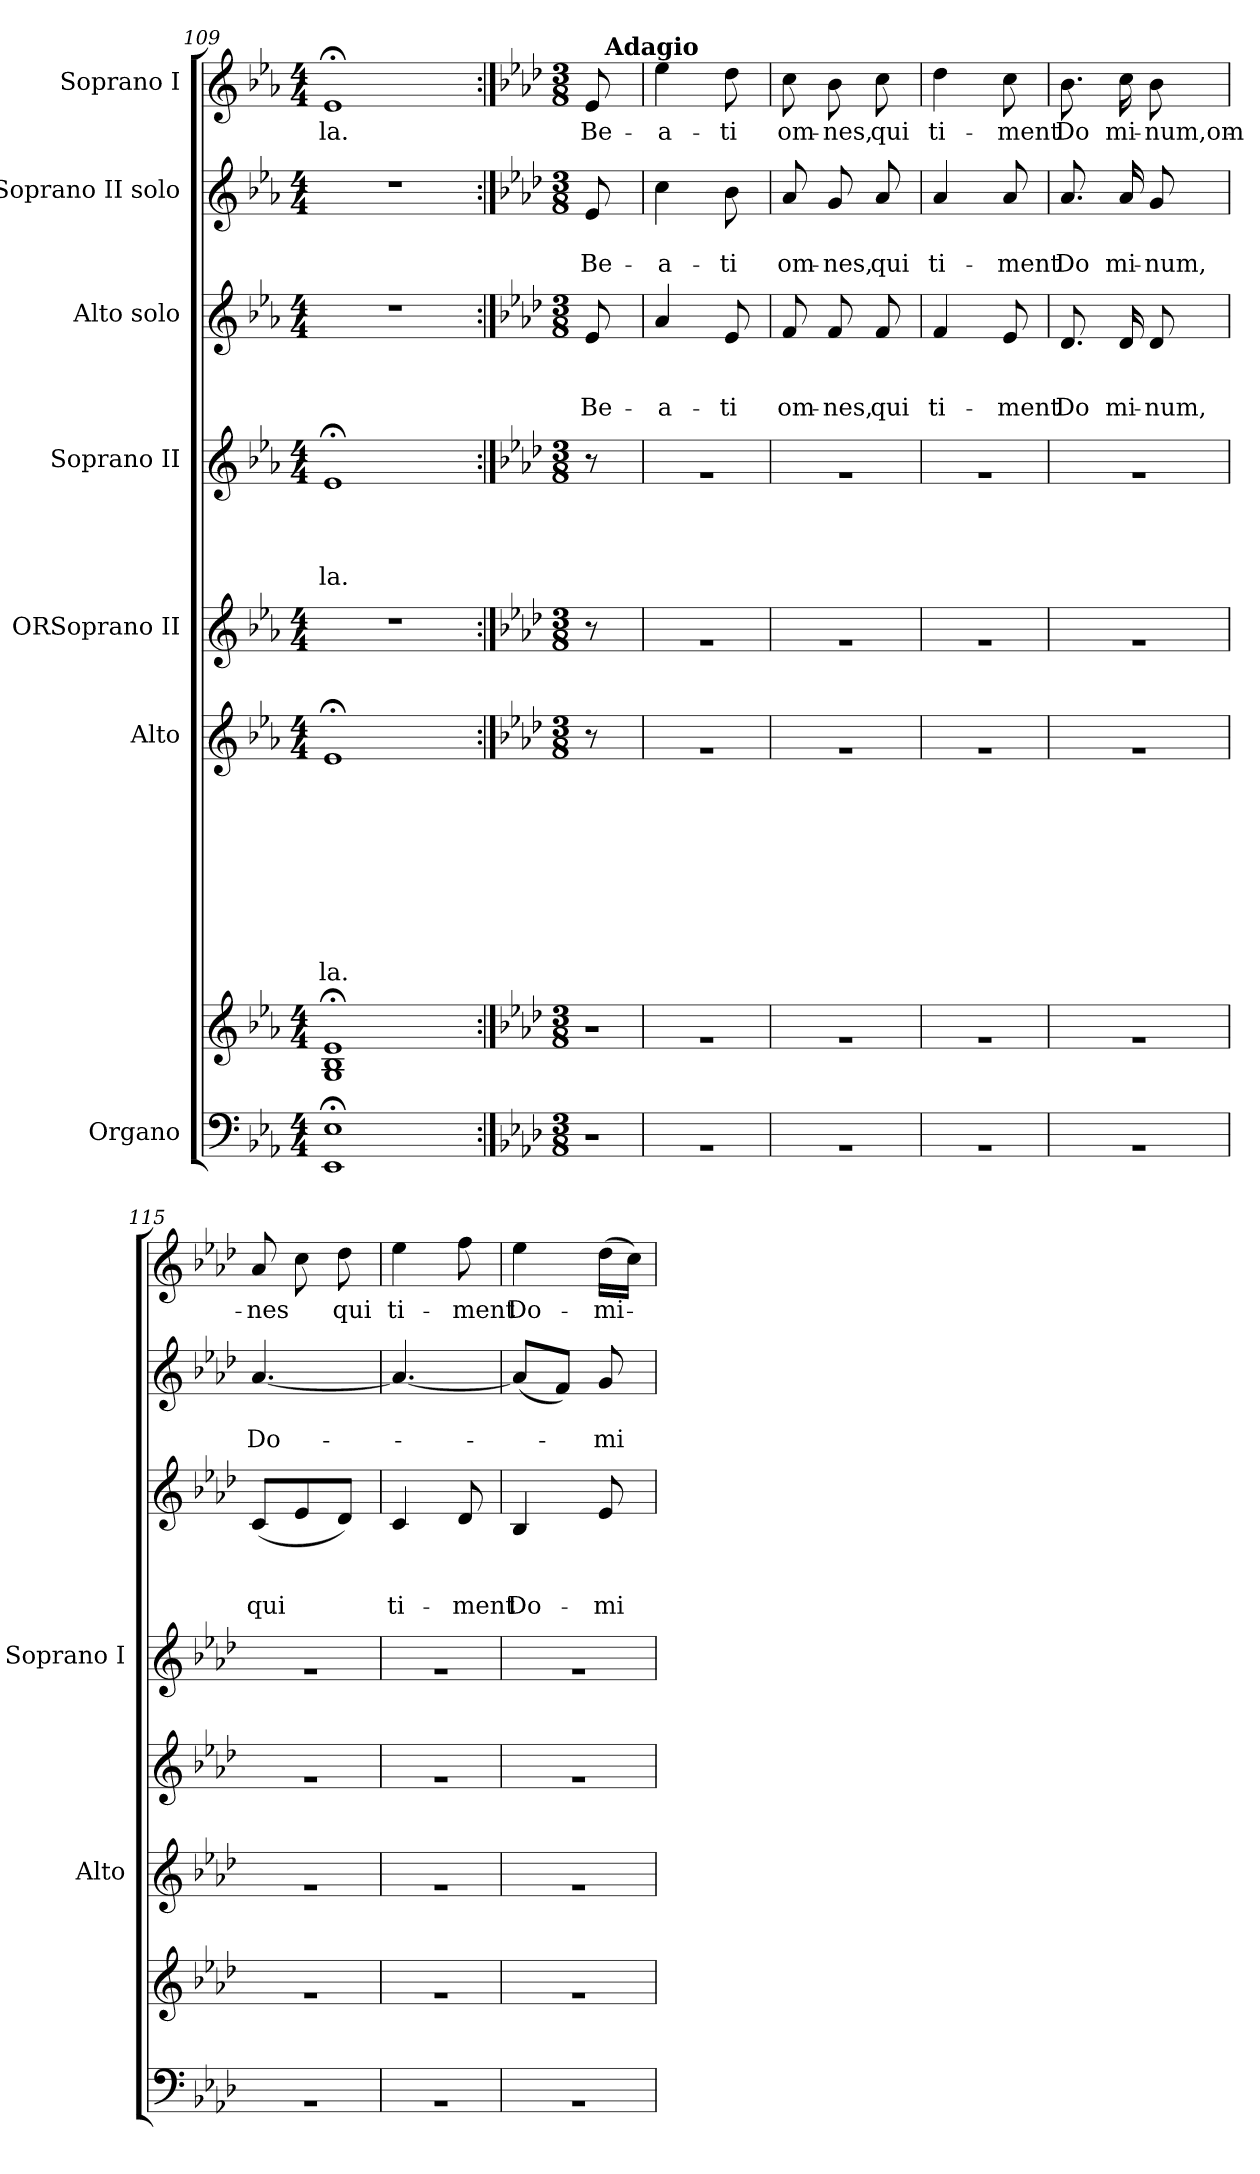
**kern	**kern	**kern	**text	**text	**text	**text	**text	**text	**text	**text	**text	**kern	**kern	**text	**text	**text	**text	**kern	**text	**text	**text	**kern	**text	**text	**kern	**text
*part7	*part7	*part6	*part6	*part6	*part6	*part6	*part6	*part6	*part6	*part6	*part6	*part5	*part4	*part4	*part4	*part4	*part4	*part3	*part3	*part3	*part3	*part2	*part2	*part2	*part1	*part1
*staff8	*staff7	*staff6	*staff6	*staff6	*staff6	*staff6	*staff6	*staff6	*staff6	*staff6	*staff6	*staff5	*staff4	*staff4	*staff4	*staff4	*staff4	*staff3	*staff3	*staff3	*staff3	*staff2	*staff2	*staff2	*staff1	*staff1
*I"Organo	*	*I"Alto	*	*	*	*	*	*	*	*	*	*I"ORSoprano II	*I"Soprano II	*	*	*	*	*I"Alto solo	*	*	*	*I"Soprano II solo	*	*	*I"Soprano I	*
*	*	*I'Alto	*	*	*	*	*	*	*	*	*	*	*I'Soprano I	*	*	*	*	*	*	*	*	*	*	*	*	*
*clefF4	*clefG2	*clefG2	*	*	*	*	*	*	*	*	*	*clefG2	*clefG2	*	*	*	*	*clefG2	*	*	*	*clefG2	*	*	*clefG2	*
*k[b-e-a-]	*k[b-e-a-]	*k[b-e-a-]	*	*	*	*	*	*	*	*	*	*k[b-e-a-]	*k[b-e-a-]	*	*	*	*	*k[b-e-a-]	*	*	*	*k[b-e-a-]	*	*	*k[b-e-a-]	*
*E-:	*E-:	*E-:	*	*	*	*	*	*	*	*	*	*E-:	*E-:	*	*	*	*	*E-:	*	*	*	*E-:	*	*	*E-:	*
*M4/4	*M4/4	*M4/4	*	*	*	*	*	*	*	*	*	*M4/4	*M4/4	*	*	*	*	*M4/4	*	*	*	*M4/4	*	*	*M4/4	*
=109	=109	=109	=109	=109	=109	=109	=109	=109	=109	=109	=109	=109	=109	=109	=109	=109	=109	=109	=109	=109	=109	=109	=109	=109	=109	=109
!	!	!	!	!	!	!	!	!	!	!	!LO:LY:b	!	!	!	!	!	!LO:LY:b	!	!	!	!	!	!	!	!	!LO:LY:b
1EE-; 1E-;	1G; 1B-; 1e-;	1e-;	.	.	.	.	.	.	.	.	-la.	1r	1e-;	.	.	.	-la.	1r	.	.	.	1r	.	.	1e-;	-la.
!!LO:PB:g=z
=110:|!	=110:|!	=110:|!	=110:|!	=110:|!	=110:|!	=110:|!	=110:|!	=110:|!	=110:|!	=110:|!	=110:|!	=110:|!	=110:|!	=110:|!	=110:|!	=110:|!	=110:|!	=110:|!	=110:|!	=110:|!	=110:|!	=110:|!	=110:|!	=110:|!	=110:|!	=110:|!
*k[b-e-a-d-]	*k[b-e-a-d-]	*k[b-e-a-d-]	*	*	*	*	*	*	*	*	*	*k[b-e-a-d-]	*k[b-e-a-d-]	*	*	*	*	*k[b-e-a-d-]	*	*	*	*k[b-e-a-d-]	*	*	*k[b-e-a-d-]	*
*A-:	*A-:	*A-:	*	*	*	*	*	*	*	*	*	*A-:	*A-:	*	*	*	*	*A-:	*	*	*	*A-:	*	*	*A-:	*
*M3/8	*M3/8	*M3/8	*	*	*	*	*	*	*	*	*	*M3/8	*M3/8	*	*	*	*	*M3/8	*	*	*	*M3/8	*	*	*M3/8	*
!LO:N:vis=1	!LO:N:vis=1	!	!	!	!	!	!	!	!	!	!	!	!	!	!	!	!	!	!	!	!LO:LY:b	!	!	!LO:LY:b	!	!LO:LY:b
*	*	*	*	*	*	*	*	*	*	*	*	*	*	*	*	*	*	*	*	*	*	*	*	*	*^	*
8rC	8ra	8r	.	.	.	.	.	.	.	.	.	8r	8r	.	.	.	.	8e-/	.	.	Be-	8e-/	.	Be-	8e-/	32ryy	Be-
!	!	!	!	!	!	!	!	!	!	!	!	!	!	!	!	!	!	!	!	!	!	!	!	!	!	!LO:TX:a:B:t=Adagio	!
.	.	.	.	.	.	.	.	.	.	.	.	.	.	.	.	.	.	.	.	.	.	.	.	.	.	16.ryy	.
=111	=111	=111	=111	=111	=111	=111	=111	=111	=111	=111	=111	=111	=111	=111	=111	=111	=111	=111	=111	=111	=111	=111	=111	=111	=111	=111	=111
!LO:N:vis=1	!LO:N:vis=1	!LO:N:vis=1	!	!	!	!	!	!	!	!	!	!LO:N:vis=1	!LO:N:vis=1	!	!	!	!	!	!	!	!LO:LY:b	!	!	!LO:LY:b	!	!	!LO:LY:b
*	*	*	*	*	*	*	*	*	*	*	*	*	*	*	*	*	*	*	*	*	*	*	*	*	*v	*v	*
4.rC	4.ra	4.ra	.	.	.	.	.	.	.	.	.	4.ra	4.ra	.	.	.	.	4a-/	.	.	-a-	4cc\	.	-a-	4ee-\	-a-
!	!	!	!	!	!	!	!	!	!	!	!	!	!	!	!	!	!	!	!	!	!LO:LY:b	!	!	!LO:LY:b	!	!LO:LY:b
.	.	.	.	.	.	.	.	.	.	.	.	.	.	.	.	.	.	8e-/	.	.	-ti	8b-\	.	-ti	8dd-\	-ti
=112	=112	=112	=112	=112	=112	=112	=112	=112	=112	=112	=112	=112	=112	=112	=112	=112	=112	=112	=112	=112	=112	=112	=112	=112	=112	=112
!LO:N:vis=1	!LO:N:vis=1	!LO:N:vis=1	!	!	!	!	!	!	!	!	!	!LO:N:vis=1	!LO:N:vis=1	!	!	!	!	!	!	!	!LO:LY:b	!	!	!LO:LY:b	!	!LO:LY:b
4.rC	4.ra	4.ra	.	.	.	.	.	.	.	.	.	4.ra	4.ra	.	.	.	.	8f/	.	.	om-	8a-/	.	om-	8cc\	om-
!	!	!	!	!	!	!	!	!	!	!	!	!	!	!	!	!	!	!	!	!	!LO:LY:b	!	!	!LO:LY:b	!	!LO:LY:b
.	.	.	.	.	.	.	.	.	.	.	.	.	.	.	.	.	.	8f/	.	.	-nes,	8g/	.	-nes,	8b-\	-nes,
!	!	!	!	!	!	!	!	!	!	!	!	!	!	!	!	!	!	!	!	!	!LO:LY:b	!	!	!LO:LY:b	!	!LO:LY:b
.	.	.	.	.	.	.	.	.	.	.	.	.	.	.	.	.	.	8f/	.	.	qui	8a-/	.	qui	8cc\	qui
=113	=113	=113	=113	=113	=113	=113	=113	=113	=113	=113	=113	=113	=113	=113	=113	=113	=113	=113	=113	=113	=113	=113	=113	=113	=113	=113
!LO:N:vis=1	!LO:N:vis=1	!LO:N:vis=1	!	!	!	!	!	!	!	!	!	!LO:N:vis=1	!LO:N:vis=1	!	!	!	!	!	!	!	!LO:LY:b	!	!	!LO:LY:b	!	!LO:LY:b
4.rC	4.ra	4.ra	.	.	.	.	.	.	.	.	.	4.ra	4.ra	.	.	.	.	4f/	.	.	ti-	4a-/	.	ti-	4dd-\	ti-
!	!	!	!	!	!	!	!	!	!	!	!	!	!	!	!	!	!	!	!	!	!LO:LY:b	!	!	!LO:LY:b	!	!LO:LY:b
.	.	.	.	.	.	.	.	.	.	.	.	.	.	.	.	.	.	8e-/	.	.	-ment	8a-/	.	-ment	8cc\	-ment
=114	=114	=114	=114	=114	=114	=114	=114	=114	=114	=114	=114	=114	=114	=114	=114	=114	=114	=114	=114	=114	=114	=114	=114	=114	=114	=114
!LO:N:vis=1	!LO:N:vis=1	!LO:N:vis=1	!	!	!	!	!	!	!	!	!	!LO:N:vis=1	!LO:N:vis=1	!	!	!	!	!	!	!	!LO:LY:b	!	!	!LO:LY:b	!	!LO:LY:b
4.rC	4.ra	4.ra	.	.	.	.	.	.	.	.	.	4.ra	4.ra	.	.	.	.	8.d-/	.	.	Do	8.a-/	.	Do	8.b-\	Do
!	!	!	!	!	!	!	!	!	!	!	!	!	!	!	!	!	!	!	!	!	!LO:LY:b	!	!	!LO:LY:b	!	!LO:LY:b
.	.	.	.	.	.	.	.	.	.	.	.	.	.	.	.	.	.	16d-/	.	.	mi-	16a-/	.	mi-	16cc\	mi-
!	!	!	!	!	!	!	!	!	!	!	!	!	!	!	!	!	!	!	!	!	!LO:LY:b	!	!	!LO:LY:b	!	!LO:LY:b
.	.	.	.	.	.	.	.	.	.	.	.	.	.	.	.	.	.	8d-/	.	.	-num,	8g/	.	-num,	8b-\	-num,om-
=115	=115	=115	=115	=115	=115	=115	=115	=115	=115	=115	=115	=115	=115	=115	=115	=115	=115	=115	=115	=115	=115	=115	=115	=115	=115	=115
!LO:N:vis=1	!LO:N:vis=1	!LO:N:vis=1	!	!	!	!	!	!	!	!	!	!LO:N:vis=1	!LO:N:vis=1	!	!	!	!	!	!	!	!LO:LY:b	!	!	!LO:LY:b	!	!LO:LY:b
4.rC	4.ra	4.ra	.	.	.	.	.	.	.	.	.	4.ra	4.ra	.	.	.	.	(<8c/L	.	.	qui	[<4.a-/	.	Do-	8a-/	-nes
.	.	.	.	.	.	.	.	.	.	.	.	.	.	.	.	.	.	8e-/	.	.	.	.	.	.	8cc\	.
!	!	!	!	!	!	!	!	!	!	!	!	!	!	!	!	!	!	!	!	!	!	!	!	!	!	!LO:LY:b
.	.	.	.	.	.	.	.	.	.	.	.	.	.	.	.	.	.	8d-/J)	.	.	.	.	.	.	8dd-\	qui
=116	=116	=116	=116	=116	=116	=116	=116	=116	=116	=116	=116	=116	=116	=116	=116	=116	=116	=116	=116	=116	=116	=116	=116	=116	=116	=116
!LO:N:vis=1	!LO:N:vis=1	!LO:N:vis=1	!	!	!	!	!	!	!	!	!	!LO:N:vis=1	!LO:N:vis=1	!	!	!	!	!	!	!	!LO:LY:b	!	!	!	!	!LO:LY:b
4.rC	4.ra	4.ra	.	.	.	.	.	.	.	.	.	4.ra	4.ra	.	.	.	.	4c/	.	.	ti-	4.a-/_	.	.	4ee-\	ti-
!	!	!	!	!	!	!	!	!	!	!	!	!	!	!	!	!	!	!	!	!	!LO:LY:b	!	!	!	!	!LO:LY:b
.	.	.	.	.	.	.	.	.	.	.	.	.	.	.	.	.	.	8d-/	.	.	-ment	.	.	.	8ff\	-ment
=117	=117	=117	=117	=117	=117	=117	=117	=117	=117	=117	=117	=117	=117	=117	=117	=117	=117	=117	=117	=117	=117	=117	=117	=117	=117	=117
!LO:N:vis=1	!LO:N:vis=1	!LO:N:vis=1	!	!	!	!	!	!	!	!	!	!LO:N:vis=1	!LO:N:vis=1	!	!	!	!	!	!	!	!LO:LY:b	!	!	!	!	!LO:LY:b
4.rC	4.ra	4.ra	.	.	.	.	.	.	.	.	.	4.ra	4.ra	.	.	.	.	4B-/	.	.	Do-	(<8a-/L]	.	.	4ee-\	Do-
.	.	.	.	.	.	.	.	.	.	.	.	.	.	.	.	.	.	.	.	.	.	8f/J)	.	.	.	.
!	!	!	!	!	!	!	!	!	!	!	!	!	!	!	!	!	!	!	!	!	!LO:LY:b	!	!	!LO:LY:b	!	!LO:LY:b
.	.	.	.	.	.	.	.	.	.	.	.	.	.	.	.	.	.	8e-/	.	.	-mi-	8g/	.	-mi-	(>16dd-\LL	-mi-
.	.	.	.	.	.	.	.	.	.	.	.	.	.	.	.	.	.	.	.	.	.	.	.	.	16cc\JJ)	.
=	=	=	=	=	=	=	=	=	=	=	=	=	=	=	=	=	=	=	=	=	=	=	=	=	=	=
*-	*-	*-	*-	*-	*-	*-	*-	*-	*-	*-	*-	*-	*-	*-	*-	*-	*-	*-	*-	*-	*-	*-	*-	*-	*-	*-
